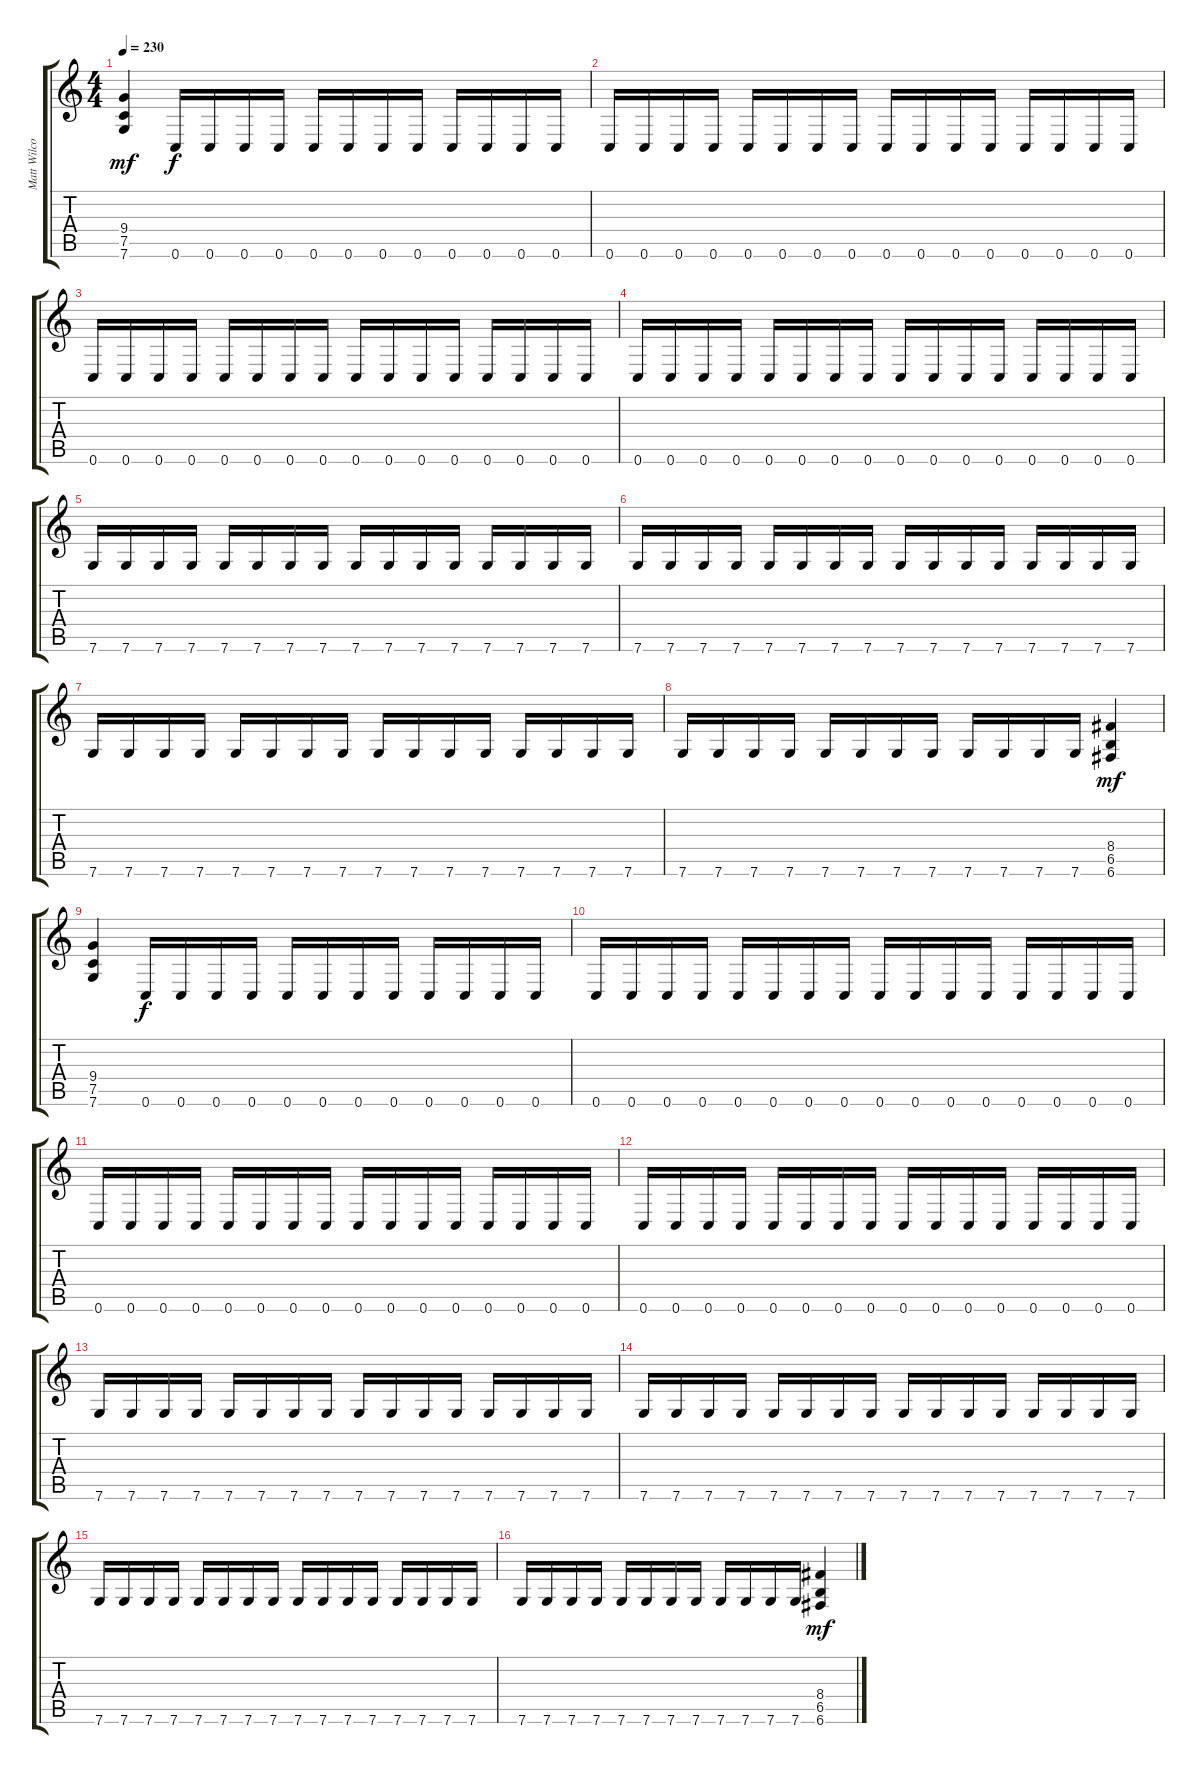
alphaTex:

\track ("Matt Wilcock" "Matt Wilco") {instrument distortionguitar}
\staff {score tabs}
\tuning (C4 G3 Eb3 Bb2 F2 C2) {hide}
\ts (4 4)
\tempo 230
\clef g2
\ks c
(9.4 7.5 7.6).4{dy mf} 0.6.16{dy f} 0.6.16 0.6.16 0.6.16 0.6.16 0.6.16 0.6.16 0.6.16 0.6.16 0.6.16 0.6.16 0.6.16 |
0.6.16 0.6.16 0.6.16 0.6.16 0.6.16 0.6.16 0.6.16 0.6.16 0.6.16 0.6.16 0.6.16 0.6.16 0.6.16 0.6.16 0.6.16 0.6.16 |
0.6.16 0.6.16 0.6.16 0.6.16 0.6.16 0.6.16 0.6.16 0.6.16 0.6.16 0.6.16 0.6.16 0.6.16 0.6.16 0.6.16 0.6.16 0.6.16 |
0.6.16 0.6.16 0.6.16 0.6.16 0.6.16 0.6.16 0.6.16 0.6.16 0.6.16 0.6.16 0.6.16 0.6.16 0.6.16 0.6.16 0.6.16 0.6.16 |
7.6.16 7.6.16 7.6.16 7.6.16 7.6.16 7.6.16 7.6.16 7.6.16 7.6.16 7.6.16 7.6.16 7.6.16 7.6.16 7.6.16 7.6.16 7.6.16 |
7.6.16 7.6.16 7.6.16 7.6.16 7.6.16 7.6.16 7.6.16 7.6.16 7.6.16 7.6.16 7.6.16 7.6.16 7.6.16 7.6.16 7.6.16 7.6.16 |
7.6.16 7.6.16 7.6.16 7.6.16 7.6.16 7.6.16 7.6.16 7.6.16 7.6.16 7.6.16 7.6.16 7.6.16 7.6.16 7.6.16 7.6.16 7.6.16 |
7.6.16 7.6.16 7.6.16 7.6.16 7.6.16 7.6.16 7.6.16 7.6.16 7.6.16 7.6.16 7.6.16 7.6.16 (8.4 6.5 6.6).4{dy mf} |
(9.4 7.5 7.6).4 0.6.16{dy f} 0.6.16 0.6.16 0.6.16 0.6.16 0.6.16 0.6.16 0.6.16 0.6.16 0.6.16 0.6.16 0.6.16 |
0.6.16 0.6.16 0.6.16 0.6.16 0.6.16 0.6.16 0.6.16 0.6.16 0.6.16 0.6.16 0.6.16 0.6.16 0.6.16 0.6.16 0.6.16 0.6.16 |
0.6.16 0.6.16 0.6.16 0.6.16 0.6.16 0.6.16 0.6.16 0.6.16 0.6.16 0.6.16 0.6.16 0.6.16 0.6.16 0.6.16 0.6.16 0.6.16 |
0.6.16 0.6.16 0.6.16 0.6.16 0.6.16 0.6.16 0.6.16 0.6.16 0.6.16 0.6.16 0.6.16 0.6.16 0.6.16 0.6.16 0.6.16 0.6.16 |
7.6.16 7.6.16 7.6.16 7.6.16 7.6.16 7.6.16 7.6.16 7.6.16 7.6.16 7.6.16 7.6.16 7.6.16 7.6.16 7.6.16 7.6.16 7.6.16 |
7.6.16 7.6.16 7.6.16 7.6.16 7.6.16 7.6.16 7.6.16 7.6.16 7.6.16 7.6.16 7.6.16 7.6.16 7.6.16 7.6.16 7.6.16 7.6.16 |
7.6.16 7.6.16 7.6.16 7.6.16 7.6.16 7.6.16 7.6.16 7.6.16 7.6.16 7.6.16 7.6.16 7.6.16 7.6.16 7.6.16 7.6.16 7.6.16 |
7.6.16 7.6.16 7.6.16 7.6.16 7.6.16 7.6.16 7.6.16 7.6.16 7.6.16 7.6.16 7.6.16 7.6.16 (8.4 6.5 6.6).4{dy mf}
